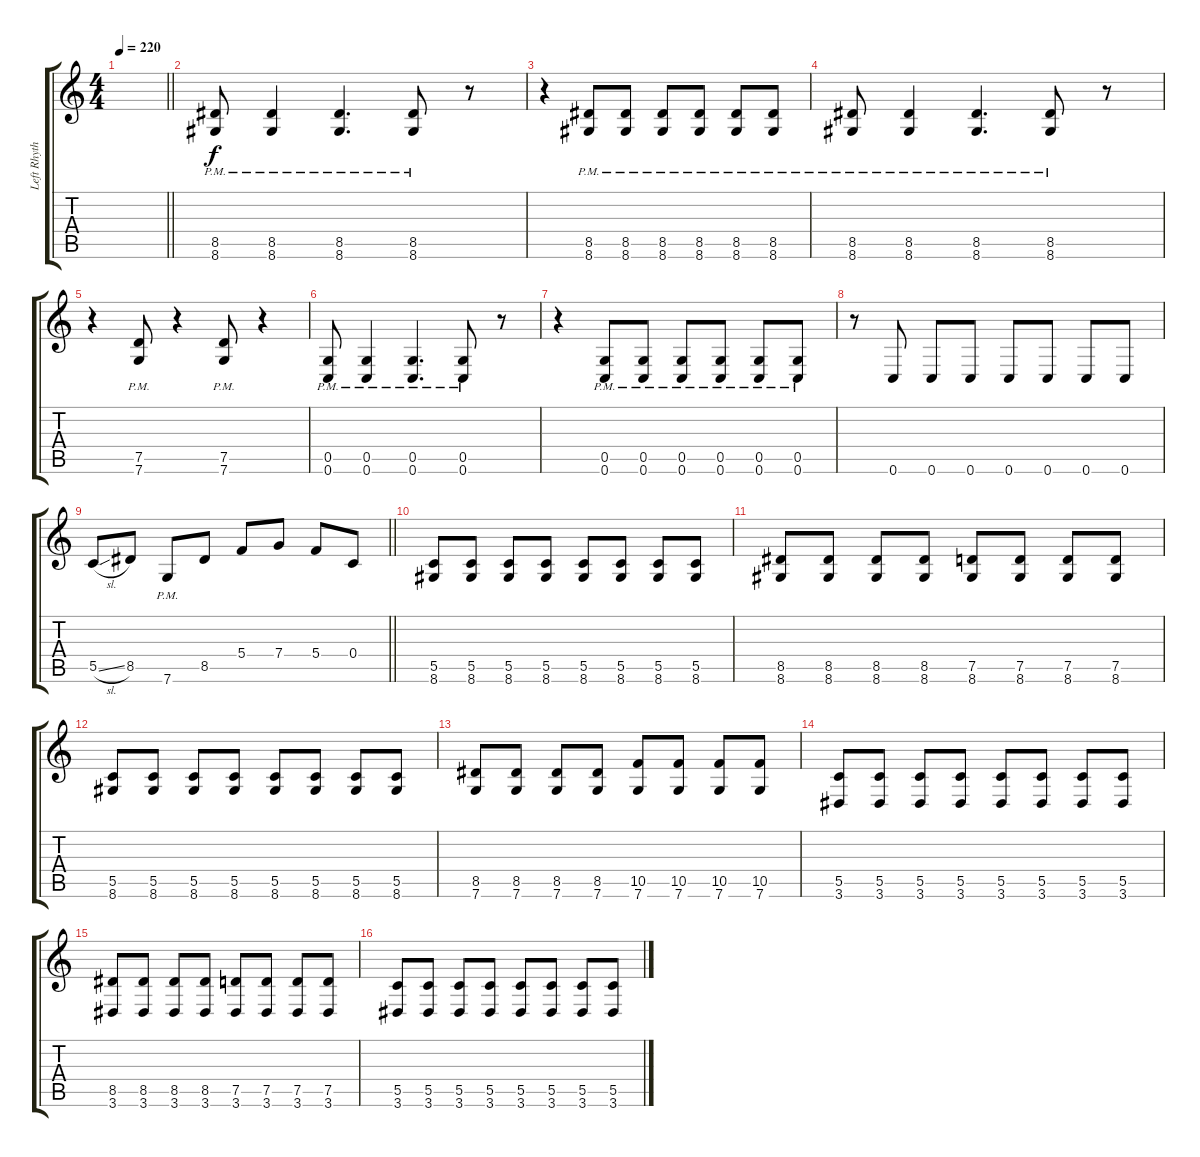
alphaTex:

\track ("Left Rhythm" "Left Rhyth") {instrument distortionguitar}
\staff {score tabs}
\tuning (D4 A3 F3 C3 G2 C2) {hide}
\ts (4 4)
\tempo 220
\clef g2
\barLineRight lightlight
\ks c
|
\section ("" "")
(8.5{pm} 8.6{pm}).8 (8.5{pm} 8.6{pm}).4 (8.5{pm} 8.6{pm}).4{d} (8.5{pm} 8.6{pm}).8 r.8 |
r.4 (8.5{pm} 8.6{pm}).8 (8.5{pm} 8.6{pm}).8 (8.5{pm} 8.6{pm}).8 (8.5{pm} 8.6{pm}).8 (8.5{pm} 8.6{pm}).8 (8.5{pm} 8.6{pm}).8 |
(8.5{pm} 8.6{pm}).8 (8.5{pm} 8.6{pm}).4 (8.5{pm} 8.6{pm}).4{d} (8.5{pm} 8.6{pm}).8 r.8 |
r.4 (7.5{pm} 7.6{pm}).8 r.4 (7.5{pm} 7.6{pm}).8 r.4 |
(0.5{pm} 0.6{pm}).8 (0.5{pm} 0.6{pm}).4 (0.5{pm} 0.6{pm}).4{d} (0.5{pm} 0.6{pm}).8 r.8 |
r.4 (0.5{pm} 0.6{pm}).8 (0.5{pm} 0.6{pm}).8 (0.5{pm} 0.6{pm}).8 (0.5{pm} 0.6{pm}).8 (0.5{pm} 0.6{pm}).8 (0.5{pm} 0.6{pm}).8 |
r.8 0.6.8 0.6.8 0.6.8 0.6.8 0.6.8 0.6.8 0.6.8 |
\barLineRight lightlight
5.5{sl}.8 8.5.8 7.6{pm}.8 8.5.8 5.4.8 7.4.8 5.4.8 0.4.8 |
\section ("" "")
(5.5 8.6).8 (5.5 8.6).8 (5.5 8.6).8 (5.5 8.6).8 (5.5 8.6).8 (5.5 8.6).8 (5.5 8.6).8 (5.5 8.6).8 |
(8.5 8.6).8 (8.5 8.6).8 (8.5 8.6).8 (8.5 8.6).8 (7.5 8.6).8 (7.5 8.6).8 (7.5 8.6).8 (7.5 8.6).8 |
(5.5 8.6).8 (5.5 8.6).8 (5.5 8.6).8 (5.5 8.6).8 (5.5 8.6).8 (5.5 8.6).8 (5.5 8.6).8 (5.5 8.6).8 |
(8.5 7.6).8 (8.5 7.6).8 (8.5 7.6).8 (8.5 7.6).8 (10.5 7.6).8 (10.5 7.6).8 (10.5 7.6).8 (10.5 7.6).8 |
(5.5 3.6).8 (5.5 3.6).8 (5.5 3.6).8 (5.5 3.6).8 (5.5 3.6).8 (5.5 3.6).8 (5.5 3.6).8 (5.5 3.6).8 |
(8.5 3.6).8 (8.5 3.6).8 (8.5 3.6).8 (8.5 3.6).8 (7.5 3.6).8 (7.5 3.6).8 (7.5 3.6).8 (7.5 3.6).8 |
(5.5 3.6).8 (5.5 3.6).8 (5.5 3.6).8 (5.5 3.6).8 (5.5 3.6).8 (5.5 3.6).8 (5.5 3.6).8 (5.5 3.6).8
